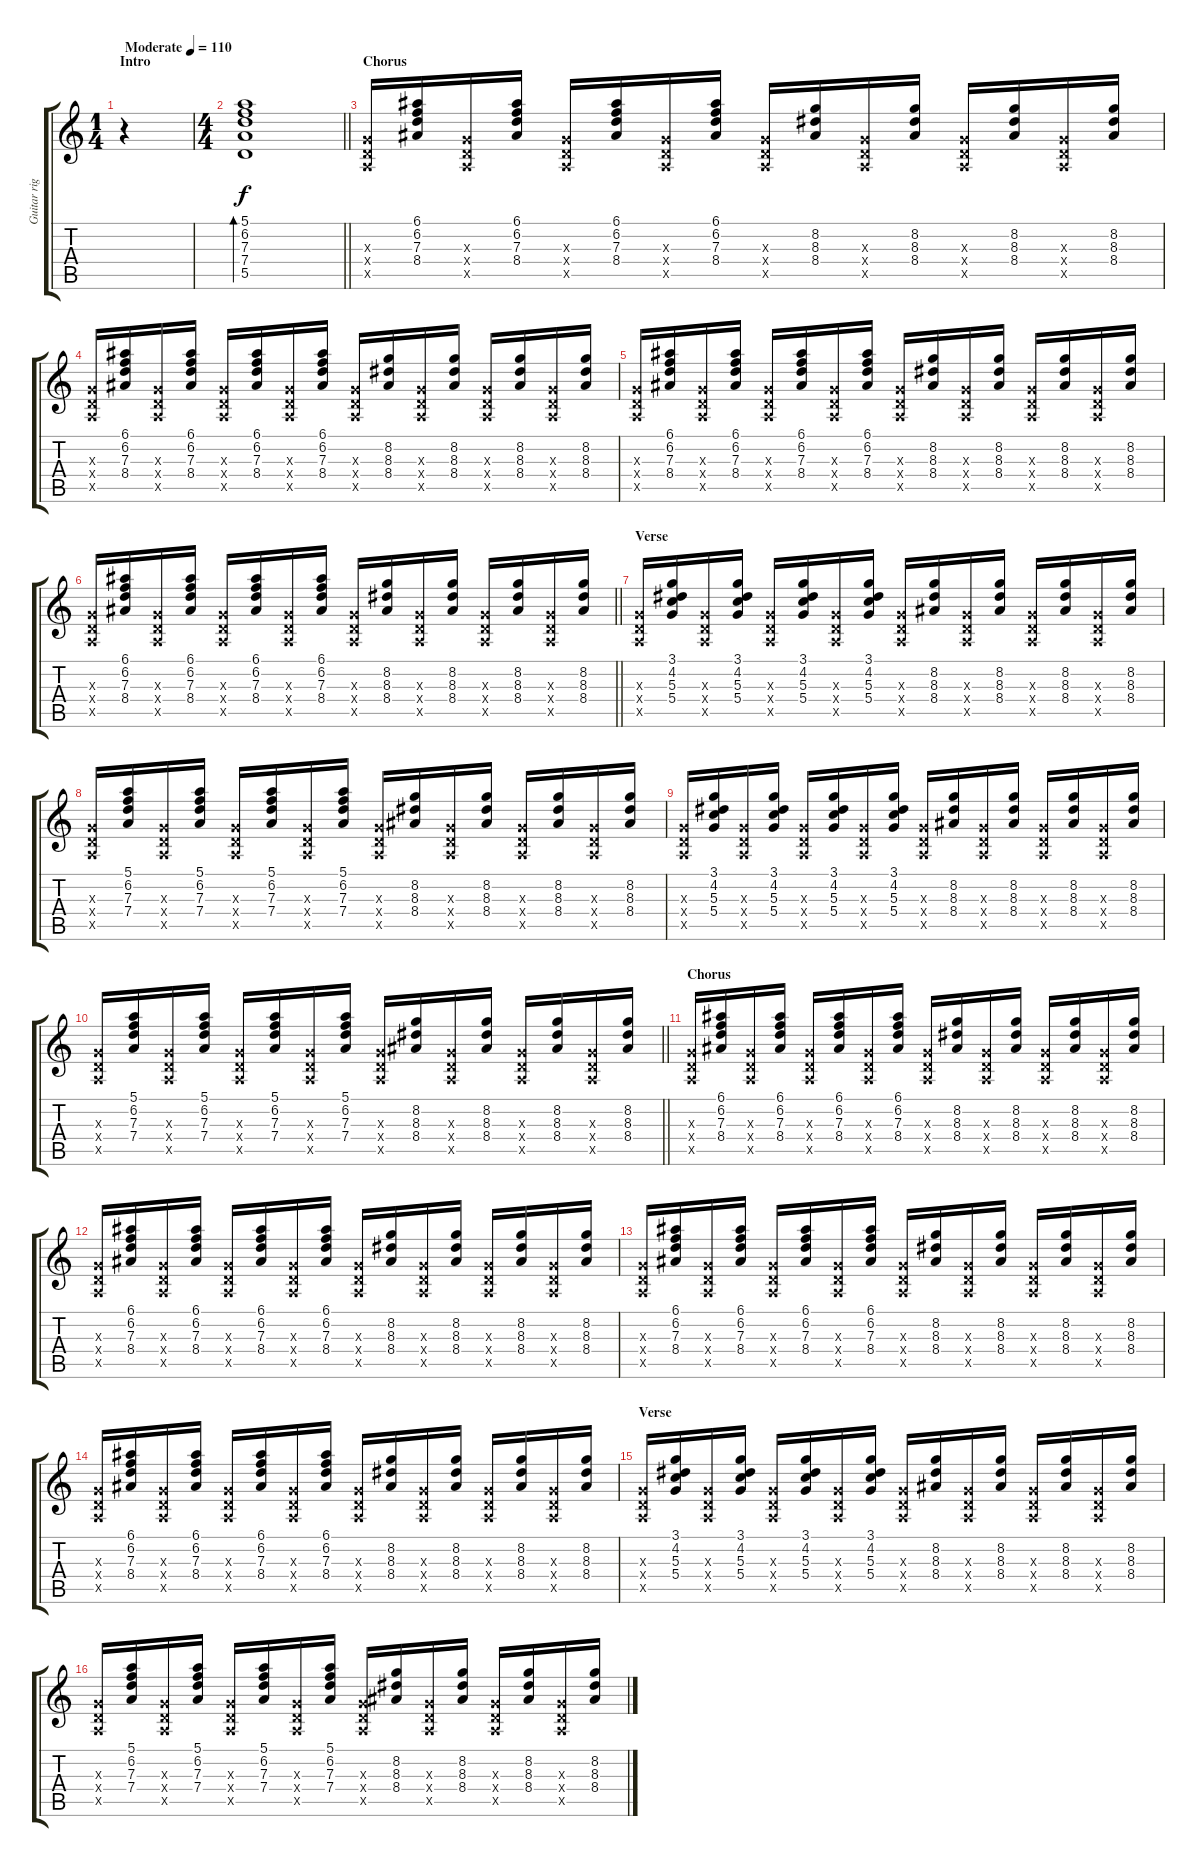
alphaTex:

\track ("Guitar right" "Guitar rig") {instrument electricguitarclean}
\staff {score tabs}
\tuning (E4 B3 G3 D3 A2 E2) {hide}
\ts (1 4)
\section ("" "Intro")
\tempo (110 "Moderate")
\clef g2
\ks c
r.4{dy f instrument electricguitarclean} |
\ts (4 4)
\barLineRight lightlight
(5.1 6.2 7.3 7.4 5.5).1{bd 60} |
\section ("" "Chorus")
(0.3{x} 0.4{x} 0.5{x}).16 (6.1 6.2 7.3 8.4).16 (0.3{x} 0.4{x} 0.5{x}).16 (6.1 6.2 7.3 8.4).16 (0.3{x} 0.4{x} 0.5{x}).16 (6.1 6.2 7.3 8.4).16 (0.3{x} 0.4{x} 0.5{x}).16 (6.1 6.2 7.3 8.4).16 (0.3{x} 0.4{x} 0.5{x}).16 (8.2 8.3 8.4).16 (0.3{x} 0.4{x} 0.5{x}).16 (8.2 8.3 8.4).16 (0.3{x} 0.4{x} 0.5{x}).16 (8.2 8.3 8.4).16 (0.3{x} 0.4{x} 0.5{x}).16 (8.2 8.3 8.4).16 |
(0.3{x} 0.4{x} 0.5{x}).16 (6.1 6.2 7.3 8.4).16 (0.3{x} 0.4{x} 0.5{x}).16 (6.1 6.2 7.3 8.4).16 (0.3{x} 0.4{x} 0.5{x}).16 (6.1 6.2 7.3 8.4).16 (0.3{x} 0.4{x} 0.5{x}).16 (6.1 6.2 7.3 8.4).16 (0.3{x} 0.4{x} 0.5{x}).16 (8.2 8.3 8.4).16 (0.3{x} 0.4{x} 0.5{x}).16 (8.2 8.3 8.4).16 (0.3{x} 0.4{x} 0.5{x}).16 (8.2 8.3 8.4).16 (0.3{x} 0.4{x} 0.5{x}).16 (8.2 8.3 8.4).16 |
(0.3{x} 0.4{x} 0.5{x}).16 (6.1 6.2 7.3 8.4).16 (0.3{x} 0.4{x} 0.5{x}).16 (6.1 6.2 7.3 8.4).16 (0.3{x} 0.4{x} 0.5{x}).16 (6.1 6.2 7.3 8.4).16 (0.3{x} 0.4{x} 0.5{x}).16 (6.1 6.2 7.3 8.4).16 (0.3{x} 0.4{x} 0.5{x}).16 (8.2 8.3 8.4).16 (0.3{x} 0.4{x} 0.5{x}).16 (8.2 8.3 8.4).16 (0.3{x} 0.4{x} 0.5{x}).16 (8.2 8.3 8.4).16 (0.3{x} 0.4{x} 0.5{x}).16 (8.2 8.3 8.4).16 |
\barLineRight lightlight
(0.3{x} 0.4{x} 0.5{x}).16 (6.1 6.2 7.3 8.4).16 (0.3{x} 0.4{x} 0.5{x}).16 (6.1 6.2 7.3 8.4).16 (0.3{x} 0.4{x} 0.5{x}).16 (6.1 6.2 7.3 8.4).16 (0.3{x} 0.4{x} 0.5{x}).16 (6.1 6.2 7.3 8.4).16 (0.3{x} 0.4{x} 0.5{x}).16 (8.2 8.3 8.4).16 (0.3{x} 0.4{x} 0.5{x}).16 (8.2 8.3 8.4).16 (0.3{x} 0.4{x} 0.5{x}).16 (8.2 8.3 8.4).16 (0.3{x} 0.4{x} 0.5{x}).16 (8.2 8.3 8.4).16 |
\section ("" "Verse")
(0.3{x} 0.4{x} 0.5{x}).16{volume 8} (3.1 4.2 5.3 5.4).16 (0.3{x} 0.4{x} 0.5{x}).16 (3.1 4.2 5.3 5.4).16 (0.3{x} 0.4{x} 0.5{x}).16 (3.1 4.2 5.3 5.4).16 (0.3{x} 0.4{x} 0.5{x}).16 (3.1 4.2 5.3 5.4).16 (0.3{x} 0.4{x} 0.5{x}).16 (8.2 8.3 8.4).16 (0.3{x} 0.4{x} 0.5{x}).16 (8.2 8.3 8.4).16 (0.3{x} 0.4{x} 0.5{x}).16 (8.2 8.3 8.4).16 (0.3{x} 0.4{x} 0.5{x}).16 (8.2 8.3 8.4).16 |
(0.3{x} 0.4{x} 0.5{x}).16 (5.1 6.2 7.3 7.4).16 (0.3{x} 0.4{x} 0.5{x}).16 (5.1 6.2 7.3 7.4).16 (0.3{x} 0.4{x} 0.5{x}).16 (5.1 6.2 7.3 7.4).16 (0.3{x} 0.4{x} 0.5{x}).16 (5.1 6.2 7.3 7.4).16 (0.3{x} 0.4{x} 0.5{x}).16 (8.2 8.3 8.4).16 (0.3{x} 0.4{x} 0.5{x}).16 (8.2 8.3 8.4).16 (0.3{x} 0.4{x} 0.5{x}).16 (8.2 8.3 8.4).16 (0.3{x} 0.4{x} 0.5{x}).16 (8.2 8.3 8.4).16 |
(0.3{x} 0.4{x} 0.5{x}).16 (3.1 4.2 5.3 5.4).16 (0.3{x} 0.4{x} 0.5{x}).16 (3.1 4.2 5.3 5.4).16 (0.3{x} 0.4{x} 0.5{x}).16 (3.1 4.2 5.3 5.4).16 (0.3{x} 0.4{x} 0.5{x}).16 (3.1 4.2 5.3 5.4).16 (0.3{x} 0.4{x} 0.5{x}).16 (8.2 8.3 8.4).16 (0.3{x} 0.4{x} 0.5{x}).16 (8.2 8.3 8.4).16 (0.3{x} 0.4{x} 0.5{x}).16 (8.2 8.3 8.4).16 (0.3{x} 0.4{x} 0.5{x}).16 (8.2 8.3 8.4).16 |
\barLineRight lightlight
(0.3{x} 0.4{x} 0.5{x}).16 (5.1 6.2 7.3 7.4).16 (0.3{x} 0.4{x} 0.5{x}).16 (5.1 6.2 7.3 7.4).16 (0.3{x} 0.4{x} 0.5{x}).16 (5.1 6.2 7.3 7.4).16 (0.3{x} 0.4{x} 0.5{x}).16 (5.1 6.2 7.3 7.4).16 (0.3{x} 0.4{x} 0.5{x}).16 (8.2 8.3 8.4).16 (0.3{x} 0.4{x} 0.5{x}).16 (8.2 8.3 8.4).16 (0.3{x} 0.4{x} 0.5{x}).16 (8.2 8.3 8.4).16 (0.3{x} 0.4{x} 0.5{x}).16 (8.2 8.3 8.4).16 |
\section ("" "Chorus")
(0.3{x} 0.4{x} 0.5{x}).16{volume 11} (6.1 6.2 7.3 8.4).16 (0.3{x} 0.4{x} 0.5{x}).16 (6.1 6.2 7.3 8.4).16 (0.3{x} 0.4{x} 0.5{x}).16 (6.1 6.2 7.3 8.4).16 (0.3{x} 0.4{x} 0.5{x}).16 (6.1 6.2 7.3 8.4).16 (0.3{x} 0.4{x} 0.5{x}).16 (8.2 8.3 8.4).16 (0.3{x} 0.4{x} 0.5{x}).16 (8.2 8.3 8.4).16 (0.3{x} 0.4{x} 0.5{x}).16 (8.2 8.3 8.4).16 (0.3{x} 0.4{x} 0.5{x}).16 (8.2 8.3 8.4).16 |
(0.3{x} 0.4{x} 0.5{x}).16 (6.1 6.2 7.3 8.4).16 (0.3{x} 0.4{x} 0.5{x}).16 (6.1 6.2 7.3 8.4).16 (0.3{x} 0.4{x} 0.5{x}).16 (6.1 6.2 7.3 8.4).16 (0.3{x} 0.4{x} 0.5{x}).16 (6.1 6.2 7.3 8.4).16 (0.3{x} 0.4{x} 0.5{x}).16 (8.2 8.3 8.4).16 (0.3{x} 0.4{x} 0.5{x}).16 (8.2 8.3 8.4).16 (0.3{x} 0.4{x} 0.5{x}).16 (8.2 8.3 8.4).16 (0.3{x} 0.4{x} 0.5{x}).16 (8.2 8.3 8.4).16 |
(0.3{x} 0.4{x} 0.5{x}).16 (6.1 6.2 7.3 8.4).16 (0.3{x} 0.4{x} 0.5{x}).16 (6.1 6.2 7.3 8.4).16 (0.3{x} 0.4{x} 0.5{x}).16 (6.1 6.2 7.3 8.4).16 (0.3{x} 0.4{x} 0.5{x}).16 (6.1 6.2 7.3 8.4).16 (0.3{x} 0.4{x} 0.5{x}).16 (8.2 8.3 8.4).16 (0.3{x} 0.4{x} 0.5{x}).16 (8.2 8.3 8.4).16 (0.3{x} 0.4{x} 0.5{x}).16 (8.2 8.3 8.4).16 (0.3{x} 0.4{x} 0.5{x}).16 (8.2 8.3 8.4).16 |
(0.3{x} 0.4{x} 0.5{x}).16 (6.1 6.2 7.3 8.4).16 (0.3{x} 0.4{x} 0.5{x}).16 (6.1 6.2 7.3 8.4).16 (0.3{x} 0.4{x} 0.5{x}).16 (6.1 6.2 7.3 8.4).16 (0.3{x} 0.4{x} 0.5{x}).16 (6.1 6.2 7.3 8.4).16 (0.3{x} 0.4{x} 0.5{x}).16 (8.2 8.3 8.4).16 (0.3{x} 0.4{x} 0.5{x}).16 (8.2 8.3 8.4).16 (0.3{x} 0.4{x} 0.5{x}).16 (8.2 8.3 8.4).16 (0.3{x} 0.4{x} 0.5{x}).16 (8.2 8.3 8.4).16 |
\section ("" "Verse")
(0.3{x} 0.4{x} 0.5{x}).16{volume 8} (3.1 4.2 5.3 5.4).16 (0.3{x} 0.4{x} 0.5{x}).16 (3.1 4.2 5.3 5.4).16 (0.3{x} 0.4{x} 0.5{x}).16 (3.1 4.2 5.3 5.4).16 (0.3{x} 0.4{x} 0.5{x}).16 (3.1 4.2 5.3 5.4).16 (0.3{x} 0.4{x} 0.5{x}).16 (8.2 8.3 8.4).16 (0.3{x} 0.4{x} 0.5{x}).16 (8.2 8.3 8.4).16 (0.3{x} 0.4{x} 0.5{x}).16 (8.2 8.3 8.4).16 (0.3{x} 0.4{x} 0.5{x}).16 (8.2 8.3 8.4).16 |
(0.3{x} 0.4{x} 0.5{x}).16 (5.1 6.2 7.3 7.4).16 (0.3{x} 0.4{x} 0.5{x}).16 (5.1 6.2 7.3 7.4).16 (0.3{x} 0.4{x} 0.5{x}).16 (5.1 6.2 7.3 7.4).16 (0.3{x} 0.4{x} 0.5{x}).16 (5.1 6.2 7.3 7.4).16 (0.3{x} 0.4{x} 0.5{x}).16 (8.2 8.3 8.4).16 (0.3{x} 0.4{x} 0.5{x}).16 (8.2 8.3 8.4).16 (0.3{x} 0.4{x} 0.5{x}).16 (8.2 8.3 8.4).16 (0.3{x} 0.4{x} 0.5{x}).16 (8.2 8.3 8.4).16
